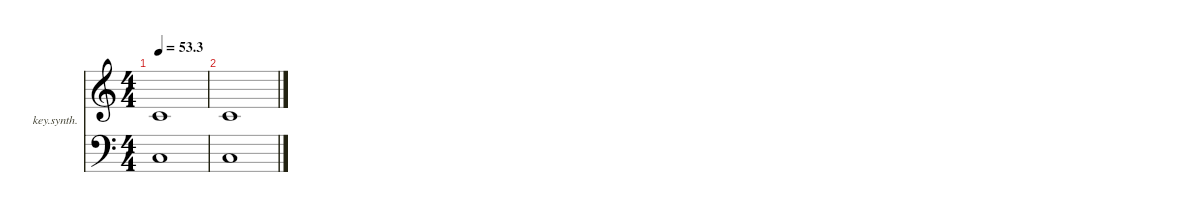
\defaultSystemsLayout 4
\hideDynamics
\bracketExtendMode nobrackets
\firstSystemTrackNameOrientation horizontal
\otherSystemsTrackNameOrientation horizontal
\track ("Key Synthesizer" "key.synth.") {defaultSystemsLayout 4 instrument fx3crystal}
\staff {score}
\tuning (E4 B3 G3 D3 A2 E2)
\ts (4 4)
\tempo
53.3
\accidentals auto
\clef g2
\ottava regular
\simile none
\ks c
1.2.1{dy mf instrument fx3crystal beam Up} |
1.2.1{beam Up}
\staff {score}
\tuning (G2 D2 A1 E1 B0)
\clef f4
\ottava regular
\simile none
\ks c
5.1.1{dy mf beam Up} |
5.1.1{beam Up}
